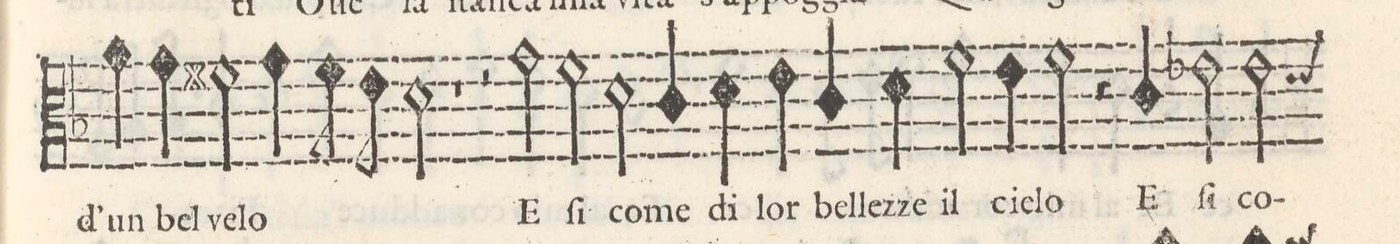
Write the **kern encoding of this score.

**kern	**text
*I"ALTO	*
*clefC3	*
*k[b-]	*
*met(C)	*
*M2/1	*
4a\	d'un
4g\	bel
2f#X\	ve-
=25-	=25-
4g\	-lo
8fny\	.
8e\	.
2d\	.
1r	.
=26-	=26-
2r	.
2g\	E
2f\	ſi
2d\	co-
=27-	=27-
4c/	-me
4d\	di
4e\	lor
4c/	bel-
4d\	-lez-
2f\	ze il
4e\	cie-
=28-	=28-
2f\	-lo
4r	.
4c/	E
2e-X\	ſi
2e-\	co-
*-	*-
